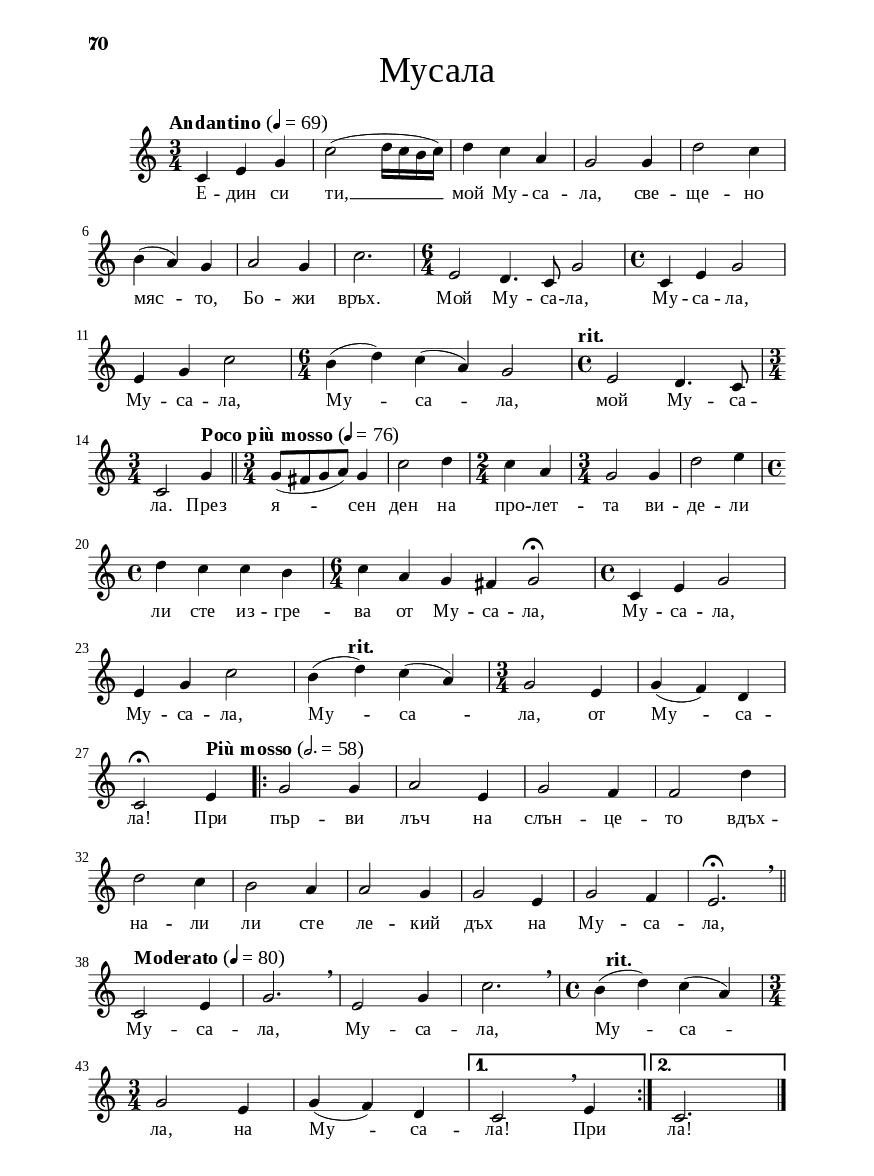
\version "2.24.4"

% include paper part and global functions
\include "include/globals.ily"

\bookpart {
  \label #'ref087
  \tocItem \markup "Мусала"
  \paper {
      print-first-page-number = ##t
      bookpart-level-page-numbering = ##t
    print-all-headers = ##t
    print-page-number = ##t
      first-page-number = #70


    % put page numbers on the top and change the font style.
    oddHeaderMarkup = \markup
    \fill-line {
      ""
      \unless \on-first-page-of-part \fromproperty #'header:instrument
      \if \should-print-page-number \abs-fontsize #7 { \number \fromproperty #'page:page-number-string }
    }
    %% evenHeaderMarkup would inherit the value of
    %% oddHeaderMarkup if it were not defined here
    evenHeaderMarkup = \markup
    \fill-line {
      \if \should-print-page-number \abs-fontsize #7 { \number \fromproperty #'page:page-number-string }
      \unless \on-first-page-of-part \fromproperty #'header:instrument
      ""
    }

    oddFooterMarkup = \markup ""

    evenFooterMarkup = ""
    left-margin = 1.5\cm
    right-margin = 1.5\cm
    top-margin = 1\cm
    bottom-margin = 1.2\cm
    ragged-bottom = ##t % do not spread the staves to fill the whole vertical space
    top-markup-spacing.basic-distance = 0\mm % margin between page number and system for the first page
    top-system-spacing.basic-distance = 10\mm % margin between page number and system for the other pages

    % change distance between staves
    system-system-spacing =
    #'((basic-distance . 14)
       (minimum-distance . 6)
       (padding . 1)
       (stretchability . 12))
  }

  \score {
    \include "include/score-layout.ily"

    \new Voice \absolute {
      \clef treble
      \key c \major
      \time 3/4
      \tempoFunc "Andantino" 4 "69"

      c'4 e'4 g'4 | c''2 ( d''16 c'' b' c'' ) |  d''4 c''4 a'4 | g'2 g'4 |

      d''2 c''4  | \break

      b'4 ( a'4 ) g'4 | a'2 g'4 | c''2.| \time 6/4 e'2 d'4. c'8 g'2 |

      \time 4/4 c'4 e'4  g'2  | \break

      e'4 g'4 c''2 |

      \time 6/4 b'4 ( d''4 ) c''4 ( a'4 ) g'2 \tempo "rit." |

      \time 4/4 e'2 d'4. c'8 | \break

      \time 3/4 c'2 \tempoFunc "Poco più mosso" 4 "76" g'4  | \bar "||"

      \time 3/4



      g'8 ( fis'8 g'8 a'8 ) g'4 |

      c''2 d''4 | \time 2/4 c''4 a'4 |\time 3/4 g'2 g'4 | d''2 e''4 | \break

      \time 4/4 d''4 c'' c'' b' |

      \time 6/4 c''4 a' g' fis' g'2 \fermata |

      \time 4/4 c'4 e'4 g'2 | \break

      e'4 g'4 c''2  | \tempo "        rit." b'4 ( d''4 ) c''4 ( a'4 ) |

      \time 3/4 g'2 e'4 |

      g'4 ( f'4 ) d'4 | \break

      c'2\fermata

      \tempoFunc "Più mosso" 2. "58"

      e'4 | \repeat volta 2 {
        g'2 g'4 | a'2 e'4 | g'2 f'4 f'2 d''4 |\break

        d''2 c''4 | b'2 a'4 | a'2 g'4 | g'2 e'4 | g'2 f'4 | e'2.\fermata \breathe \bar "||" \break

        \tempoFunc "Moderato" 4 "80"

        c'2 e'4 |  g'2. \breathe |

        e'2 g'4 | c''2. \breathe | \time 4/4 \tempo "        rit." b'4 ( d''4 ) c''4 ( a'4 ) \break

        \time 3/4 g'2 e'4 | g'4 ( f'4 ) d'4
      } \alternative { { c'2  \breathe e'4 } {c'2. } } \bar "|."

    }



    \addlyrics {
      Е -- дин си ти, __ мой Му -- са -- ла, све -- ще -- но

      мяс -- то, Бо -- жи връх.  Мой Му -- са -- ла, Му -- са -- ла,

      Му -- са -- ла, Му -- са -- ла, мой Му -- са -- ла.

      През я -- сен ден на про -- лет -- та ви -- де -- ли

      ли сте из -- гре -- ва от Му -- са -- ла,    Му -- са -- ла,

      Му -- са -- ла,  Му -- са -- ла,  от Му -- са -- ла! При пър -- ви

      лъч на слън -- це -- то вдъх -- на -- ли ли сте ле -- кий дъх на Му -- са -- ла,

      Му -- са -- ла, Му -- са -- ла, Му -- са -- ла, на Му -- са -- ла! При ла!
    }

    \header {
      title = \titleFunc #'ref_desc_10 "Мусала" "Musala"
    }

    \midi{}

  } % score



} % bookpart


